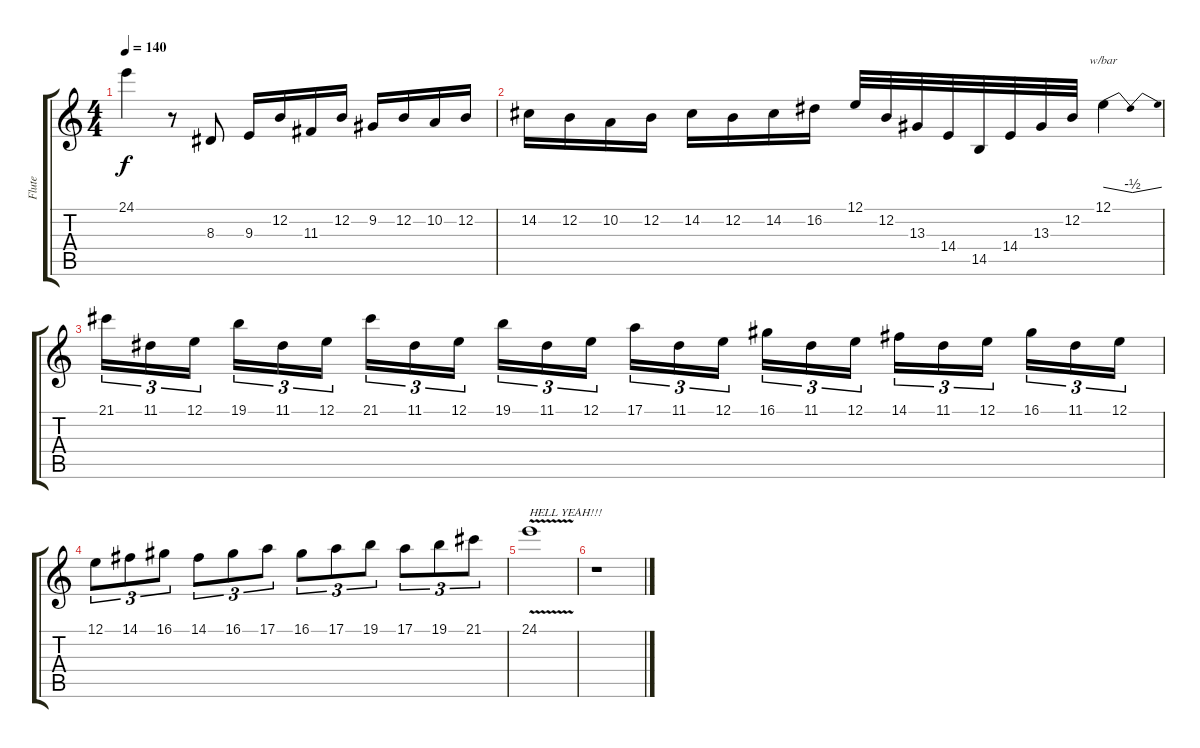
\track ("Flute" "Flute") {instrument flute}
\staff {score tabs}
\tuning (E4 B3 G3 D3 A2 E2) {hide}
\ts (4 4)
\tempo 140
\clef g2
\ks c
24.1.4{dy f} r.8 8.3.8 9.3.16 12.2.16 11.3.16 12.2.16 9.2.16 12.2.16 10.2.16 12.2.16 |
14.2.16 12.2.16 10.2.16 12.2.16 14.2.16 12.2.16 14.2.16 16.2.16 12.1.32 12.2.32 13.3.32 14.4.32 14.5.32 14.4.32 13.3.32 12.2.32 12.1.4{tbe (dip default 0 0 30 -2 60 0)} |
21.1.16{tu (3 2)} 11.1.16{tu (3 2)} 12.1.16{tu (3 2)} 19.1.16{tu (3 2)} 11.1.16{tu (3 2)} 12.1.16{tu (3 2)} 21.1.16{tu (3 2)} 11.1.16{tu (3 2)} 12.1.16{tu (3 2)} 19.1.16{tu (3 2)} 11.1.16{tu (3 2)} 12.1.16{tu (3 2)} 17.1.16{tu (3 2)} 11.1.16{tu (3 2)} 12.1.16{tu (3 2)} 16.1.16{tu (3 2)} 11.1.16{tu (3 2)} 12.1.16{tu (3 2)} 14.1.16{tu (3 2)} 11.1.16{tu (3 2)} 12.1.16{tu (3 2)} 16.1.16{tu (3 2)} 11.1.16{tu (3 2)} 12.1.16{tu (3 2)} |
12.1.8{tu (3 2)} 14.1.8{tu (3 2)} 16.1.8{tu (3 2)} 14.1.8{tu (3 2)} 16.1.8{tu (3 2)} 17.1.8{tu (3 2)} 16.1.8{tu (3 2)} 17.1.8{tu (3 2)} 19.1.8{tu (3 2)} 17.1.8{tu (3 2)} 19.1.8{tu (3 2)} 21.1.8{tu (3 2)} |
24.1{v}.1{txt "HELL YEAH!!!"} |
r.1
